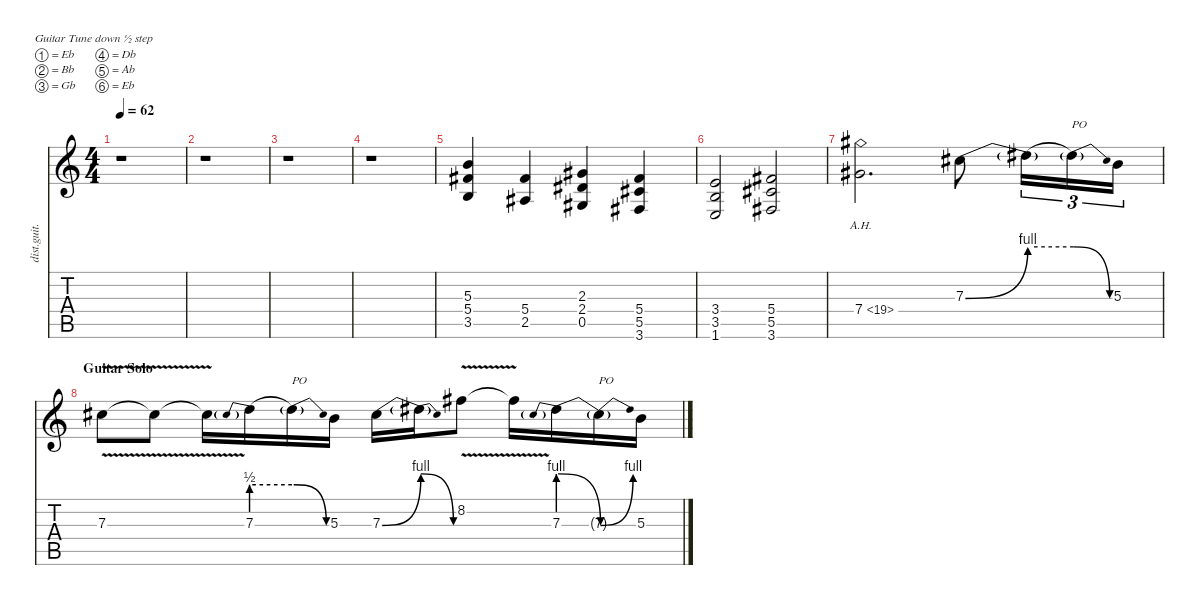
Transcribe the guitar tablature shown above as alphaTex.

\defaultSystemsLayout 4
\hideDynamics
\bracketExtendMode nobrackets
\otherSystemsTrackNameOrientation horizontal
\track ("Guitar 1" "dist.guit.") {instrument distortionguitar}
\staff {score tabs}
\tuning (Eb4 Bb3 Gb3 Db3 Ab2 Eb2)
\ts (4 4)
\tempo 62
\clef g2
\ks c
r.1{dy f beam Down} |
r.1{beam Down} |
r.1{beam Down} |
r.1{beam Down} |
(5.3 5.4{acc #} 3.5).4{instrument distortionguitar beam Up} (5.4{acc #} 2.5{acc #}).4{beam Up} (2.3{acc #} 2.4{acc #} 0.5{acc #}).4{beam Up} (5.4{acc #} 5.5{acc #} 3.6{acc #}).4{beam Up} |
(3.4 3.5 1.6).2{beam Up} (5.4{acc #} 5.5{acc #} 3.6{acc #}).2{beam Up} |
7.4{ah 12 acc #}.2{d beam Down} 7.3{be (bend 0 0 60 4) acc #}.8{beam Down} 7.3{be (hold 0 4 60 4) t}.16{tu (3 2) beam Down} 7.3{be (release 0 4 60 0) t}.16{tu (3 2) txt "PO" beam Down} 5.3.16{tu (3 2) beam Down} |
\section ("" "Guitar Solo")
7.3{v acc #}.8{beam Down} 7.3{v t acc #}.8{beam Down} 7.3{v t acc #}.16{beam Down} 7.3{be (prebend 0 2 60 2)}.16{beam Down} 7.3{be (release 0 2 60 0) t}.16{txt "PO" beam Down} 5.3.16{beam Down} 7.3{be (bend 0 0 60 4) acc #}.16{beam Down} 7.3{be (release 0 4 60 0) t}.16{beam Down} 8.2{v acc #}.8{beam Down} 8.2{v t acc #}.16{beam Down} 7.3{be (prebendrelease 0 4 60 0)}.16{beam Down} 7.3{be (bend 0 0 60 4) t acc #}.16{txt "PO" beam Down} 5.3.16{beam Down}
